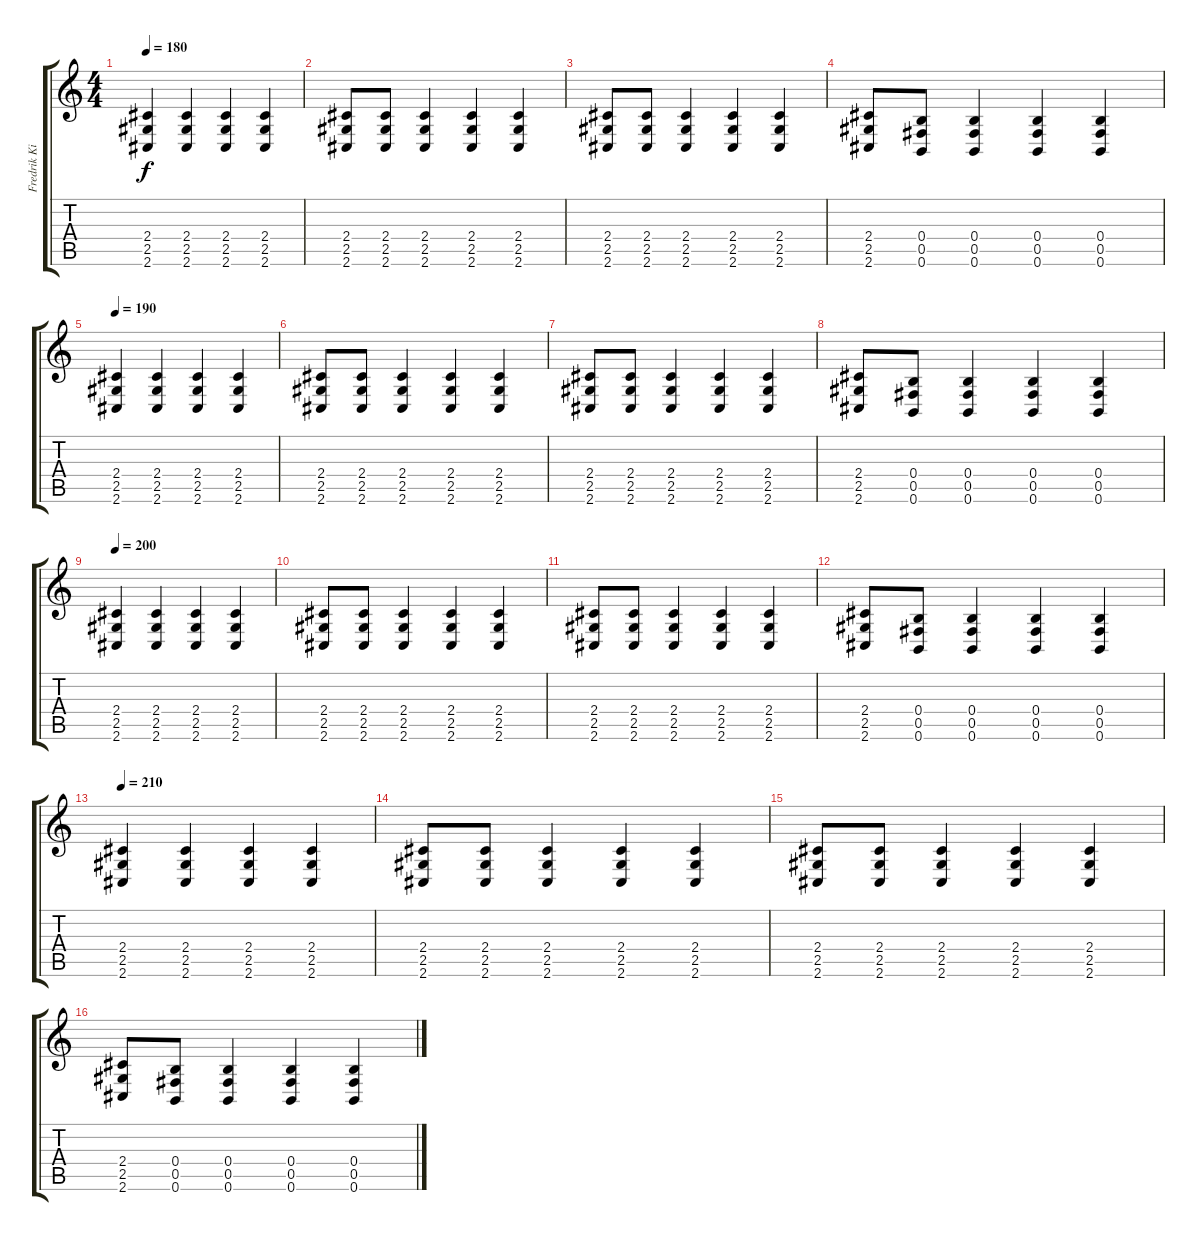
\track ("Fredrik Kihlberg" "Fredrik Ki") {instrument distortionguitar}
\staff {score tabs}
\tuning (Db4 Ab3 E3 B2 Gb2 B1) {hide}
\ts (4 4)
\tempo 180
\clef g2
\ks c
(2.4 2.5 2.6).4{dy f} (2.4 2.5 2.6).4 (2.4 2.5 2.6).4 (2.4 2.5 2.6).4 |
(2.4 2.5 2.6).8 (2.4 2.5 2.6).8 (2.4 2.5 2.6).4 (2.4 2.5 2.6).4 (2.4 2.5 2.6).4 |
(2.4 2.5 2.6).8 (2.4 2.5 2.6).8 (2.4 2.5 2.6).4 (2.4 2.5 2.6).4 (2.4 2.5 2.6).4 |
(2.4 2.5 2.6).8 (0.4 0.5 0.6).8 (0.4 0.5 0.6).4 (0.4 0.5 0.6).4 (0.4 0.5 0.6).4 |
\tempo 190
(2.4 2.5 2.6).4 (2.4 2.5 2.6).4 (2.4 2.5 2.6).4 (2.4 2.5 2.6).4 |
(2.4 2.5 2.6).8 (2.4 2.5 2.6).8 (2.4 2.5 2.6).4 (2.4 2.5 2.6).4 (2.4 2.5 2.6).4 |
(2.4 2.5 2.6).8 (2.4 2.5 2.6).8 (2.4 2.5 2.6).4 (2.4 2.5 2.6).4 (2.4 2.5 2.6).4 |
(2.4 2.5 2.6).8 (0.4 0.5 0.6).8 (0.4 0.5 0.6).4 (0.4 0.5 0.6).4 (0.4 0.5 0.6).4 |
\tempo 200
(2.4 2.5 2.6).4 (2.4 2.5 2.6).4 (2.4 2.5 2.6).4 (2.4 2.5 2.6).4 |
(2.4 2.5 2.6).8 (2.4 2.5 2.6).8 (2.4 2.5 2.6).4 (2.4 2.5 2.6).4 (2.4 2.5 2.6).4 |
(2.4 2.5 2.6).8 (2.4 2.5 2.6).8 (2.4 2.5 2.6).4 (2.4 2.5 2.6).4 (2.4 2.5 2.6).4 |
(2.4 2.5 2.6).8 (0.4 0.5 0.6).8 (0.4 0.5 0.6).4 (0.4 0.5 0.6).4 (0.4 0.5 0.6).4 |
\tempo 210
(2.4 2.5 2.6).4 (2.4 2.5 2.6).4 (2.4 2.5 2.6).4 (2.4 2.5 2.6).4 |
(2.4 2.5 2.6).8 (2.4 2.5 2.6).8 (2.4 2.5 2.6).4 (2.4 2.5 2.6).4 (2.4 2.5 2.6).4 |
(2.4 2.5 2.6).8 (2.4 2.5 2.6).8 (2.4 2.5 2.6).4 (2.4 2.5 2.6).4 (2.4 2.5 2.6).4 |
(2.4 2.5 2.6).8 (0.4 0.5 0.6).8 (0.4 0.5 0.6).4 (0.4 0.5 0.6).4 (0.4 0.5 0.6).4
